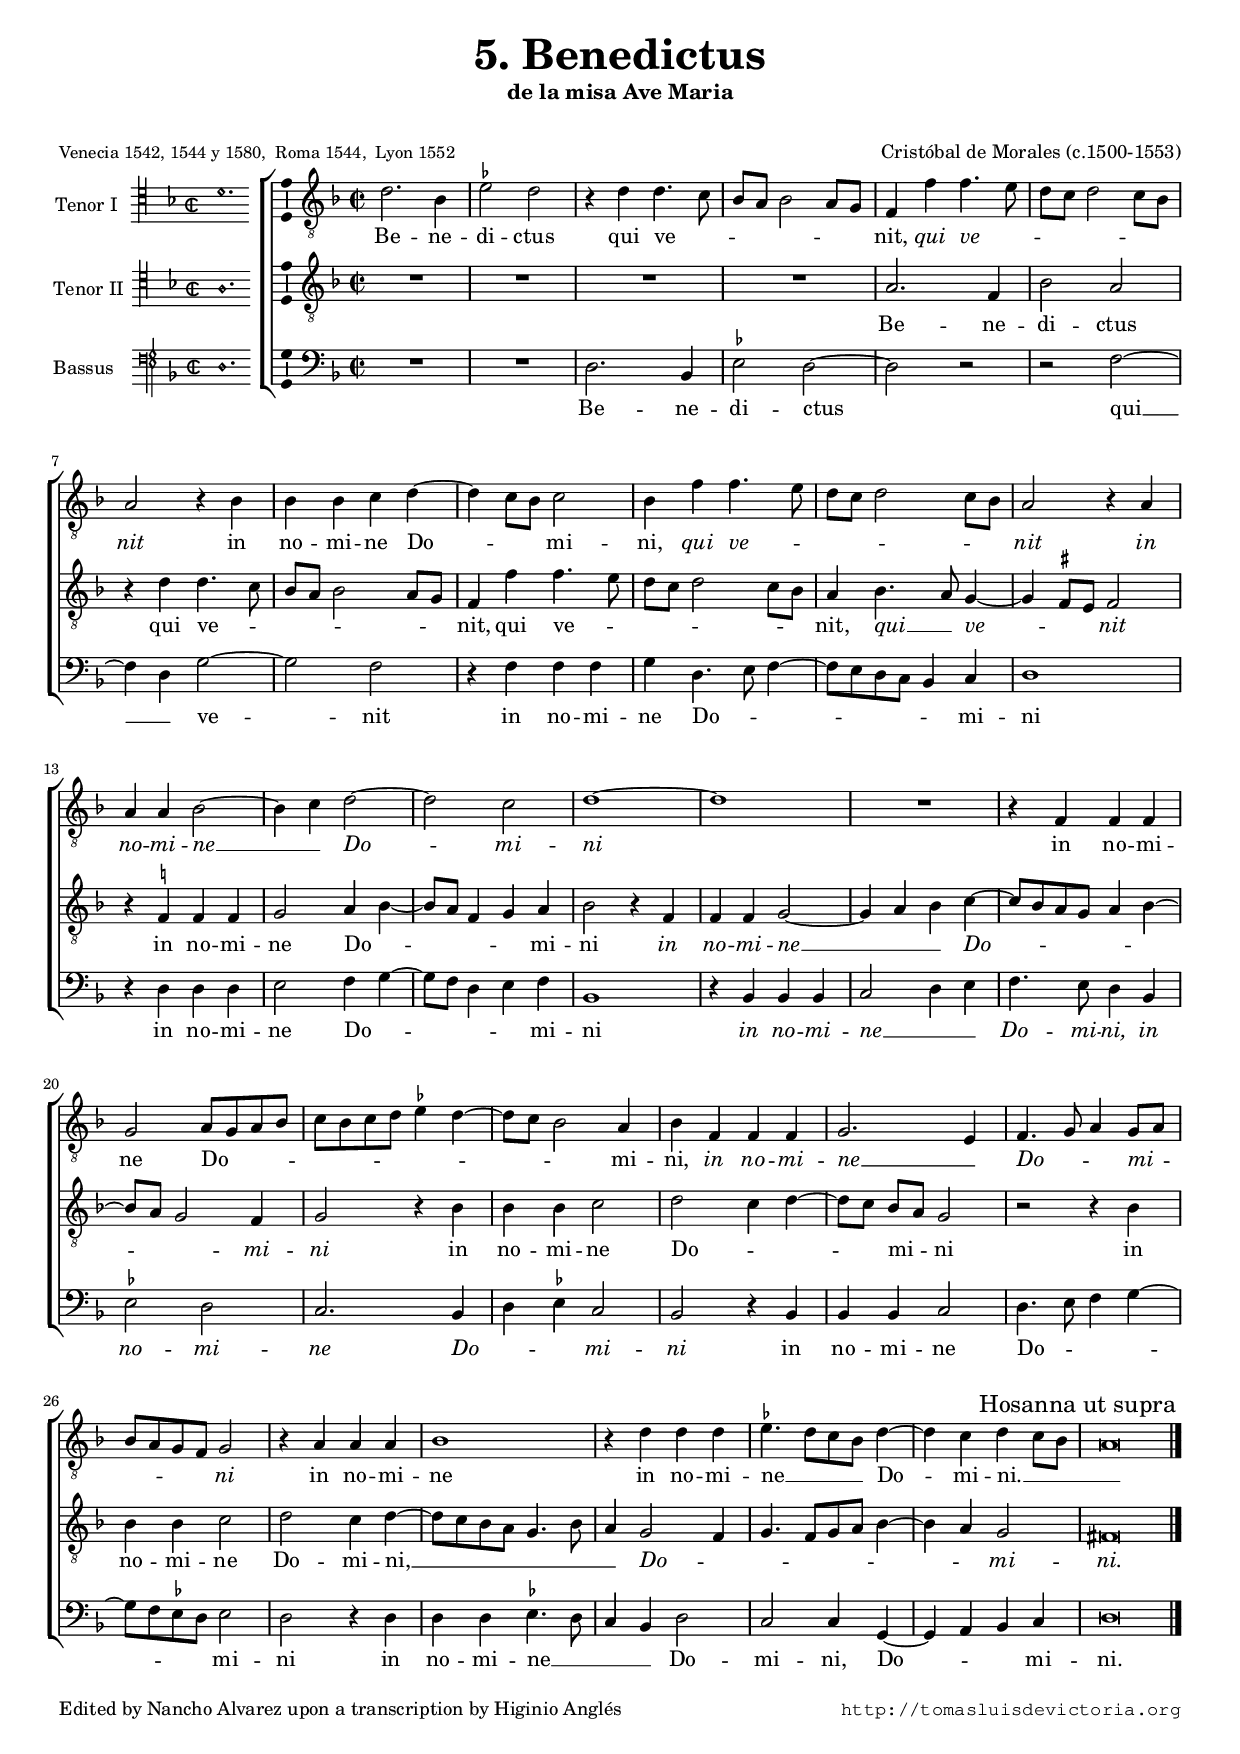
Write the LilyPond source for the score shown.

\version "2.24.0"

#(set-default-paper-size "a4")
#(set-global-staff-size 16.4)
#(ly:set-option 'point-and-click #f)
%mobile -s15.8 -i3.5

italicas=\override LyricText.font-shape = #'italic
rectas=\override LyricText.font-shape = #'upright
ss=\once \set suggestAccidentals = ##t
incipitwidth = 20
mt=#(define-music-function (offset) (number?) ; move lyric text
      #{ \once \override LyricText.X-offset = -$offset #})


htitle="Missa Ave Maria - 5. Benedictus"
hcomposer="Morales"

\header {
	title=\markup{\fontsize #3 "5. Benedictus"}
	subtitle="de la misa Ave Maria"
	subsubtitle=\markup{ \null \vspace #1 }
	composer="Cristóbal de Morales (c.1500-1553)"
        pdfauthor=\composer
	%opus="(-)"
	poet=\markup{\smaller "Venecia 1542, 1544 y 1580,  Roma 1544,  Lyon 1552"} 
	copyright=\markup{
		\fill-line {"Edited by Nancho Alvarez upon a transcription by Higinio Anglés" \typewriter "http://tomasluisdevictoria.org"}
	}
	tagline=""
}

global={\key f \major \time 2/2 \skip 1*32 \bar "|."
}


altus=\relative c'{
	d2. bes4
	\ss ees2 d
	r4 d d4. c8
	bes8 a bes2 a8 g
	f4 f' f4. e8
	d c d2 c8 bes
	a2 r4 bes
	bes bes c d ~
	d c8 bes c2
	bes4 f' f4. e8
	d c d2 c8 bes
	a2 r4 a
	a a bes2 ~
	bes4 c d2 ~
	d c
	d1 ~
	d
	R1
	r4 f, f f
	g2 a8 g a bes
	c bes c d \ss ees4 d ~
	d8 c bes2 a4
	bes4 f f f
	g2. e4
	f4. g8 a4 g8 a
	bes a g f g2
	r4 a a a
	bes1
	r4 d d d
	\ss ees4. d8[ c bes] d4 ~
	d4 c d c8 bes
	a\breve*1/2
	%\override Score.RehearsalMark.padding = #2
        \override Score.RehearsalMark.self-alignment-X = #right
        \override Score.RehearsalMark.break-visibility = #begin-of-line-invisible
        \mark \markup{"Hosanna ut supra"}
	
}

tenor=\relative c'{
	R1*4
	a2. f4
	bes2 a
	r4 d d4. c8
	bes a bes2 a8 g
	f4 f' f4. e8
	d c d2 c8 bes
	a4 bes4. a8 g4 ~
	g \ss fis8 e fis2
	r4 \ss f! f f
	g2 a4 bes ~
	bes8 a f4 g a
	bes2 r4 f
	f f g2 ~
	g4 a bes c ~
	c8 bes a g a4 bes ~
	bes8 a g2 f4 % CSIC \ss fis
	g2 r4 bes
	bes bes c2
	d2 c4 d ~
	d8[ c] bes[ a] g2
	r2 r4 bes
	bes bes c2
	d c4 d ~
	d8 c bes a g4. bes8
	a4 g2 f4
	g4. f8[ g a] bes4 ~
	bes a g2
	fis\breve*1/2
}

bassus=\relative c{
	R1*2
	d2. bes4
	\ss ees2 d ~
	d r
	r f ~
	f4 d g2 ~
	g f
	r4 f f f
	g4 d4. e8 f4 ~
	f8 e d c bes4 c % CSIC \ss ees 
	d1
	r4 d d d
	e2 f4 g ~ % CSIC \ss ees
	g8 f d4 e f
	bes,1
	r4 bes bes bes
	c2 d4 e
	f4. e8 d4 bes % CSIC \ss ees 
	\ss ees2 d
	c2. bes4
	d \ss ees c2
	bes2 r4 bes
	bes bes c2
	d4. e8 f4 g ~
	g8 f \ss ees d ees2
	d r4 d
	d d \ss ees4. d8
	c4 bes d2
	c c4 g ~
	g a bes c
	d\breve*1/2
}


textoaltus=\lyricmode{
Be -- ne -- di -- ctus
qui ve -- _ _ _ _ _ _ nit,
\italicas 
qui ve -- _ _ _ _ _ _ nit
\rectas 
in no -- mi -- ne Do -- _ _ mi -- ni,
\italicas 
qui ve -- _ _ _ _ _ _ nit
in no -- mi -- ne __ _ Do -- mi -- ni
\rectas 
in no -- mi -- ne Do -- _ _ _ _ _ _ _ _ _ _ _ mi -- ni,
\italicas 
in no -- mi -- ne __ _ Do -- _ _ mi -- _ _ _ _ _ ni
\rectas 
in no -- mi -- ne
in no -- mi -- ne __ _ _ _ Do -- mi -- ni. __ _ _ _ 
}

textotenor=\lyricmode{
Be -- ne -- di -- ctus
qui ve -- _ _ _ _ _ _ nit,
qui ve -- _ _ _ _ _ _ nit,
\italicas 
qui __ _ ve -- _ _ nit
\rectas 
in no -- mi -- ne Do -- _ _ _ _ mi -- ni
\italicas 
in no -- mi -- ne __ _ _ Do -- _ _ _ _ _ _ _ mi -- ni
\rectas 
in no -- mi -- ne Do -- _ _ _ mi -- _ ni
in no -- mi -- ne Do -- mi -- ni, __ _ _ _ _ _ _ 
\italicas 
Do -- _ _ _ _ _ _ _ mi -- ni.
}

textobassus=\lyricmode{
Be -- ne -- di -- ctus
qui __ _ ve -- nit
in no -- mi -- ne Do -- _ _ _ _ _ _ mi -- ni
in no -- mi -- ne Do -- _ _ _ _ mi -- ni
\italicas 
in no -- mi -- ne __ _ _ Do -- mi -- ni,
in no -- mi -- ne Do -- _ _ mi -- ni
\rectas 
in no -- mi -- ne Do -- _ _ _ _ _ _ mi -- ni
in no -- mi -- ne __ _ _ _ Do -- mi -- ni,
Do -- _ _ mi -- ni.
}


incipitaltus=\markup{
	\score{
		{ 
		\set Staff.instrumentName="Tenor I  "
		\override NoteHead.style = #'neomensural 
		\override Staff.TimeSignature.style = #'neomensural
		\cadenzaOn 
		\clef "petrucci-c4"
		\key f \major
		\time 2/2
		d'1.
		} 
	\layout { line-width=\incipitwidth indent = 0 }
	}
}


incipittenor=\markup{
	\score{
		{ 
		\set Staff.instrumentName="Tenor II "
		\override NoteHead.style = #'neomensural 
		\override Staff.TimeSignature.style = #'neomensural
		\cadenzaOn 
		\clef "petrucci-c4"
		\key f \major
		\time 2/2
		a1.
		} 
	\layout { line-width=\incipitwidth indent=0 }
	}
}

incipitbassus=\markup{
	\score{
		{ 
		\set Staff.instrumentName="Bassus   "
		\override NoteHead.style = #'neomensural
		\override Staff.TimeSignature.style = #'neomensural
		\cadenzaOn 
		\clef "petrucci-f4"
		\key f \major
		\time 2/2
		d1.
		} 
	\layout { line-width=\incipitwidth indent = 0 }
	}
}


\score {\transpose c' c'{
\new ChoirStaff<<

	\new Staff <<\global
	\new Voice="v2" {
		\set Staff.instrumentName=\incipitaltus
		\clef "G_8"
		\altus }
	\new Lyrics \lyricsto "v2" {\textoaltus }
	>>
	
	\new Staff <<\global
	\new Voice="v3" {
		\set Staff.instrumentName=\incipittenor
		\clef "G_8"
		\tenor }
	\new Lyrics \lyricsto "v3" {\textotenor }
	>>

	\new Staff <<\global
	\new Voice="v4" {
		\set Staff.instrumentName=\incipitbassus
		\clef "bass"
		\bassus }
	\new Lyrics \lyricsto "v4" {\textobassus }
	>>
	
>>

	} % transpose

\layout{ 
	\context {\Lyrics 
		\override VerticalAxisGroup.staff-affinity = #UP
		\override VerticalAxisGroup.nonstaff-relatedstaff-spacing =
			#'((basic-distance . 0) (minimum-distance . 0) (padding . .5))
		\override LyricText.font-size = #1.2
		\override LyricHyphen.minimum-distance = #0.5
	}
	\context {\Score 
		\override BarNumber.padding = #2 
	}
	\context {\Voice 
		%melismaBusyProperties = #'()
		%autoBeaming = ##f
	}
	%\context { \Staff \RemoveEmptyStaves }
	\context {\Staff 
		\override VerticalAxisGroup.staff-staff-spacing =
			#'((basic-distance . 5) (minimum-distance . 0) (padding . 1))
		\consists Ambitus_engraver 
		\override LigatureBracket.padding = #1
	}
}

%\midi {\tempo 4 = 100}

}


\paper{
	evenHeaderMarkup=\markup  \fill-line { \fromproperty #'page:page-number-string \htitle \hcomposer }
	oddHeaderMarkup= \markup  \fill-line { \unless \on-first-page \hcomposer \unless \on-first-page \htitle \unless \on-first-page \fromproperty #'page:page-number-string }
	%system-count=8
	page-count = 1
	ragged-last-bottom = ##f
	indent=3.6\cm
	system-system-spacing =
	#'((basic-distance . 8) (minimum-distance . 0) (padding . 1))
	top-system-spacing = % header
	#'((basic-distance . 8) (minimum-distance . 0) (padding . 0))
	last-bottom-spacing = % footer
	#'((basic-distance . 6) (minimum-distance . 0) (padding . 0))
	markup-system-spacing =
	#'((basic-distance . 0) (minimum-distance . 0) (padding . 0))


first-page-number=25
}
